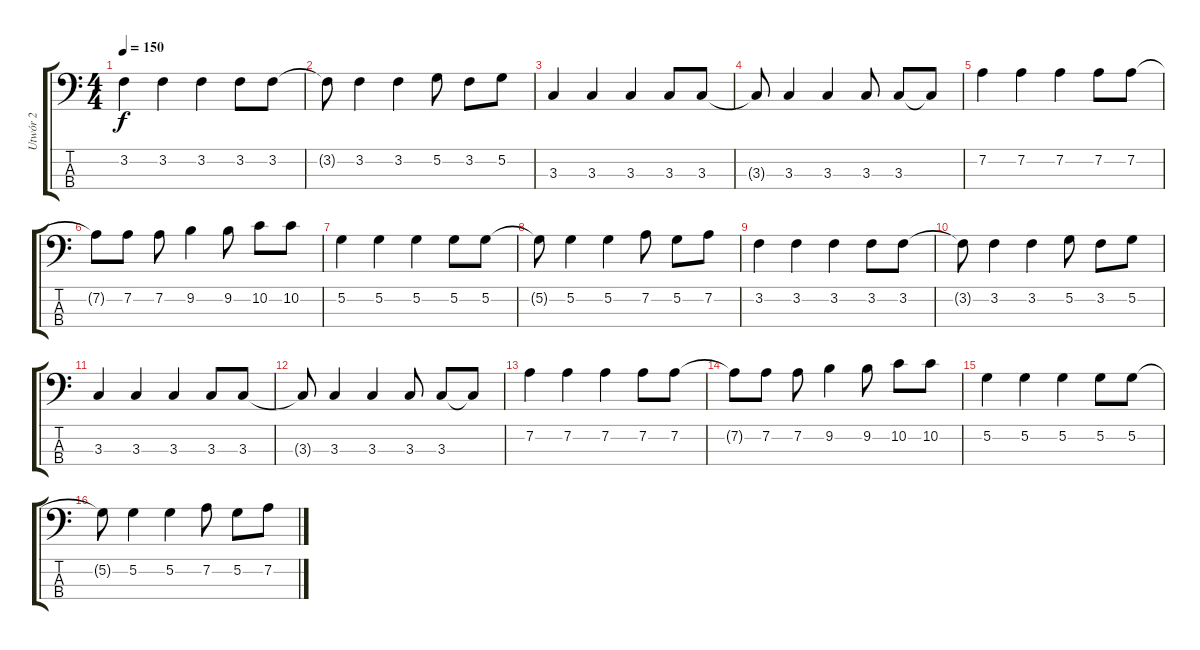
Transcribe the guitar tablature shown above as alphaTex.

\track ("Utwór 2" "Utwór 2") {instrument electricbassfinger}
\staff {score tabs}
\tuning (G2 D2 A1 E1) {hide}
\ts (4 4)
\tempo 150
\clef f4
\ks c
3.2.4{dy f} 3.2.4 3.2.4 3.2.8 3.2.8 |
3.2{t}.8 3.2.4 3.2.4 5.2.8 3.2.8 5.2.8 |
3.3.4 3.3.4 3.3.4 3.3.8 3.3.8 |
3.3{t}.8 3.3.4 3.3.4 3.3.8 3.3.8 3.3{t}.8 |
7.2.4 7.2.4 7.2.4 7.2.8 7.2.8 |
7.2{t}.8 7.2.8 7.2.8 9.2.4 9.2.8 10.2.8 10.2.8 |
5.2.4 5.2.4 5.2.4 5.2.8 5.2.8 |
5.2{t}.8 5.2.4 5.2.4 7.2.8 5.2.8 7.2.8 |
3.2.4 3.2.4 3.2.4 3.2.8 3.2.8 |
3.2{t}.8 3.2.4 3.2.4 5.2.8 3.2.8 5.2.8 |
3.3.4 3.3.4 3.3.4 3.3.8 3.3.8 |
3.3{t}.8 3.3.4 3.3.4 3.3.8 3.3.8 3.3{t}.8 |
7.2.4 7.2.4 7.2.4 7.2.8 7.2.8 |
7.2{t}.8 7.2.8 7.2.8 9.2.4 9.2.8 10.2.8 10.2.8 |
5.2.4 5.2.4 5.2.4 5.2.8 5.2.8 |
5.2{t}.8 5.2.4 5.2.4 7.2.8 5.2.8 7.2.8
